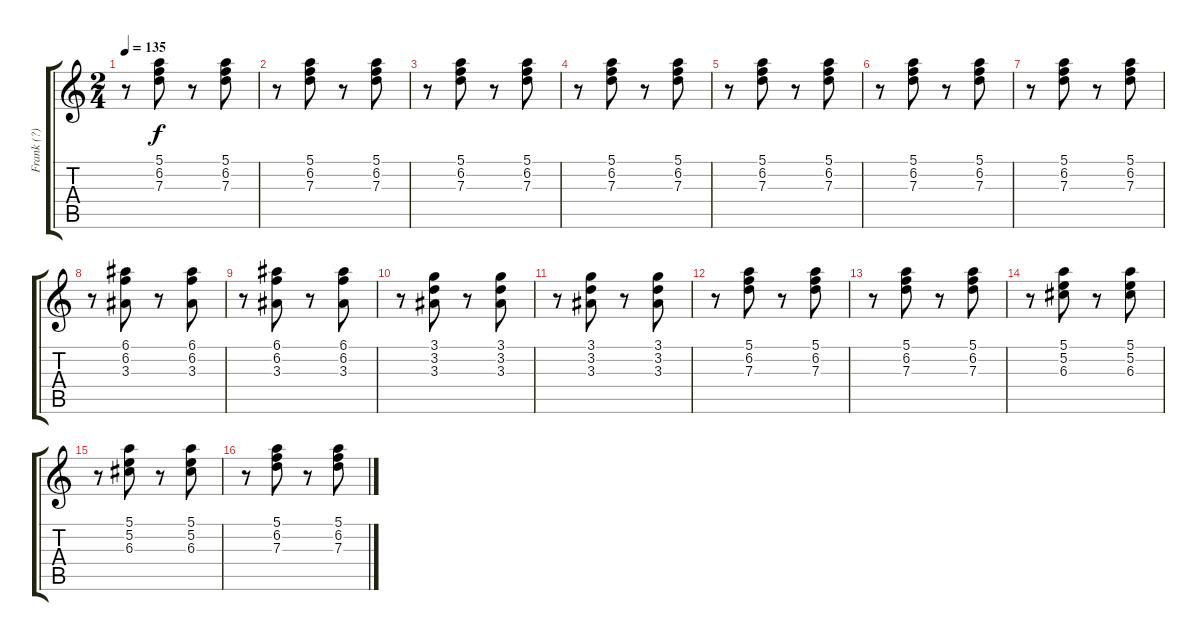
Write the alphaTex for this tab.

\track ("Frank (?)" "Frank (?)") {instrument electricguitarjazz}
\staff {score tabs}
\tuning (E4 B3 G3 D3 A2 E2) {hide}
\ts (2 4)
\tempo 135
\clef g2
\ks c
r.8{dy f} (5.1 6.2 7.3).8 r.8 (5.1 6.2 7.3).8 |
r.8 (5.1 6.2 7.3).8 r.8 (5.1 6.2 7.3).8 |
r.8 (5.1 6.2 7.3).8 r.8 (5.1 6.2 7.3).8 |
r.8 (5.1 6.2 7.3).8 r.8 (5.1 6.2 7.3).8 |
r.8 (5.1 6.2 7.3).8 r.8 (5.1 6.2 7.3).8 |
r.8 (5.1 6.2 7.3).8 r.8 (5.1 6.2 7.3).8 |
r.8 (5.1 6.2 7.3).8 r.8 (5.1 6.2 7.3).8 |
r.8 (6.1 6.2 3.3).8 r.8 (6.1 6.2 3.3).8 |
r.8 (6.1 6.2 3.3).8 r.8 (6.1 6.2 3.3).8 |
r.8 (3.1 3.2 3.3).8 r.8 (3.1 3.2 3.3).8 |
r.8 (3.1 3.2 3.3).8 r.8 (3.1 3.2 3.3).8 |
r.8 (5.1 6.2 7.3).8 r.8 (5.1 6.2 7.3).8 |
r.8 (5.1 6.2 7.3).8 r.8 (5.1 6.2 7.3).8 |
r.8 (5.1 5.2 6.3).8 r.8 (5.1 5.2 6.3).8 |
r.8 (5.1 5.2 6.3).8 r.8 (5.1 5.2 6.3).8 |
r.8 (5.1 6.2 7.3).8 r.8 (5.1 6.2 7.3).8
